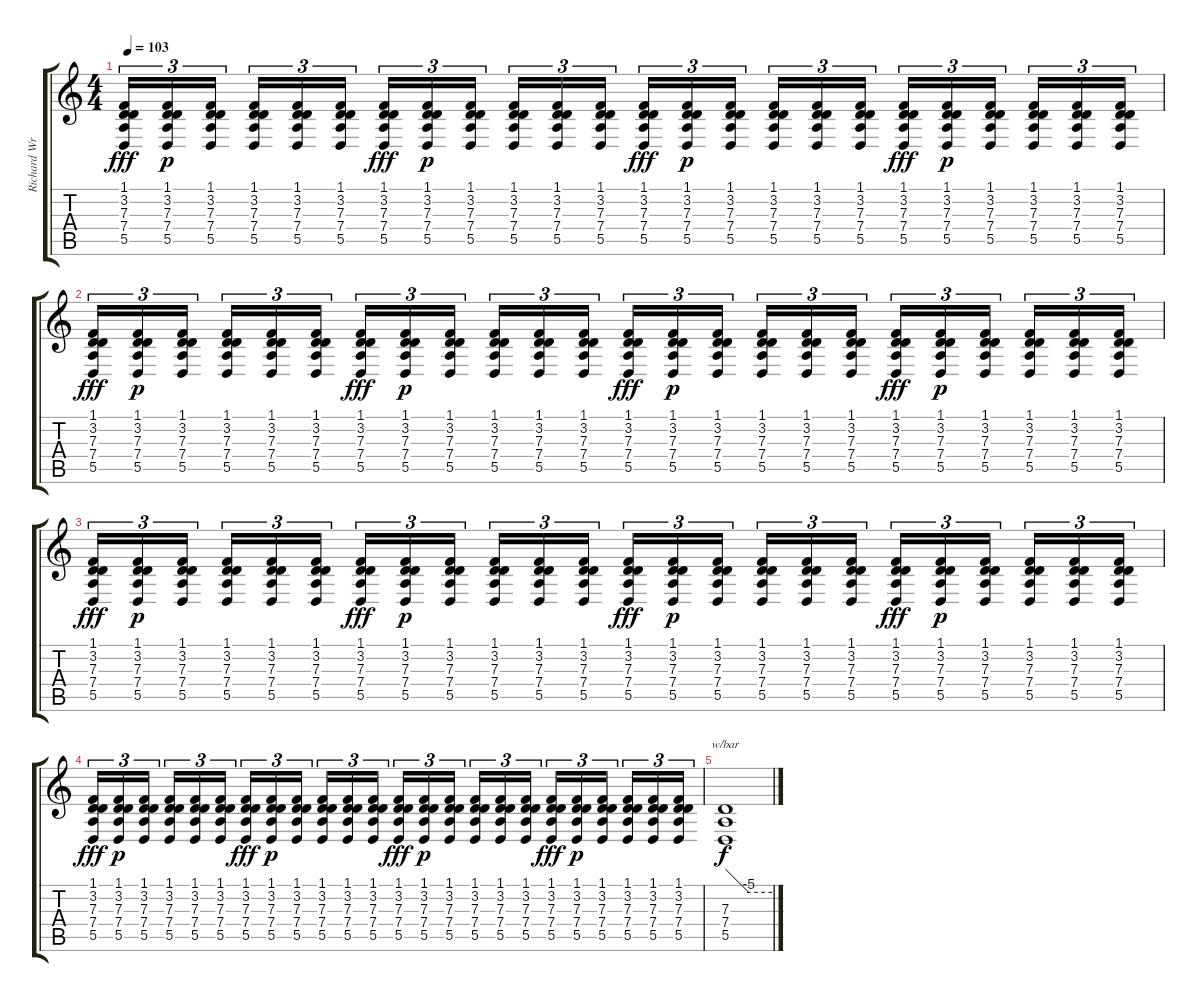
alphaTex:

\track ("Richard Wright" "Richard Wr") {instrument drawbarorgan}
\staff {score tabs}
\tuning (E4 B3 G3 D3 A2 E2) {hide}
\ts (4 4)
\tempo 103
\clef g2
\ks c
(1.1 3.2 7.3 7.4 5.5).16{tu (3 2) dy fff volume 15 instrument helicopter} (1.1 3.2 7.3 7.4 5.5).16{tu (3 2) dy p} (1.1 3.2 7.3 7.4 5.5).16{tu (3 2)} (1.1 3.2 7.3 7.4 5.5).16{tu (3 2)} (1.1 3.2 7.3 7.4 5.5).16{tu (3 2)} (1.1 3.2 7.3 7.4 5.5).16{tu (3 2)} (1.1 3.2 7.3 7.4 5.5).16{tu (3 2) dy fff} (1.1 3.2 7.3 7.4 5.5).16{tu (3 2) dy p} (1.1 3.2 7.3 7.4 5.5).16{tu (3 2)} (1.1 3.2 7.3 7.4 5.5).16{tu (3 2)} (1.1 3.2 7.3 7.4 5.5).16{tu (3 2)} (1.1 3.2 7.3 7.4 5.5).16{tu (3 2)} (1.1 3.2 7.3 7.4 5.5).16{tu (3 2) dy fff} (1.1 3.2 7.3 7.4 5.5).16{tu (3 2) dy p} (1.1 3.2 7.3 7.4 5.5).16{tu (3 2)} (1.1 3.2 7.3 7.4 5.5).16{tu (3 2)} (1.1 3.2 7.3 7.4 5.5).16{tu (3 2)} (1.1 3.2 7.3 7.4 5.5).16{tu (3 2)} (1.1 3.2 7.3 7.4 5.5).16{tu (3 2) dy fff} (1.1 3.2 7.3 7.4 5.5).16{tu (3 2) dy p} (1.1 3.2 7.3 7.4 5.5).16{tu (3 2)} (1.1 3.2 7.3 7.4 5.5).16{tu (3 2)} (1.1 3.2 7.3 7.4 5.5).16{tu (3 2)} (1.1 3.2 7.3 7.4 5.5).16{tu (3 2)} |
(1.1 3.2 7.3 7.4 5.5).16{tu (3 2) dy fff volume 16 instrument helicopter} (1.1 3.2 7.3 7.4 5.5).16{tu (3 2) dy p} (1.1 3.2 7.3 7.4 5.5).16{tu (3 2)} (1.1 3.2 7.3 7.4 5.5).16{tu (3 2)} (1.1 3.2 7.3 7.4 5.5).16{tu (3 2)} (1.1 3.2 7.3 7.4 5.5).16{tu (3 2)} (1.1 3.2 7.3 7.4 5.5).16{tu (3 2) dy fff} (1.1 3.2 7.3 7.4 5.5).16{tu (3 2) dy p} (1.1 3.2 7.3 7.4 5.5).16{tu (3 2)} (1.1 3.2 7.3 7.4 5.5).16{tu (3 2)} (1.1 3.2 7.3 7.4 5.5).16{tu (3 2)} (1.1 3.2 7.3 7.4 5.5).16{tu (3 2)} (1.1 3.2 7.3 7.4 5.5).16{tu (3 2) dy fff} (1.1 3.2 7.3 7.4 5.5).16{tu (3 2) dy p} (1.1 3.2 7.3 7.4 5.5).16{tu (3 2)} (1.1 3.2 7.3 7.4 5.5).16{tu (3 2)} (1.1 3.2 7.3 7.4 5.5).16{tu (3 2)} (1.1 3.2 7.3 7.4 5.5).16{tu (3 2)} (1.1 3.2 7.3 7.4 5.5).16{tu (3 2) dy fff} (1.1 3.2 7.3 7.4 5.5).16{tu (3 2) dy p} (1.1 3.2 7.3 7.4 5.5).16{tu (3 2)} (1.1 3.2 7.3 7.4 5.5).16{tu (3 2)} (1.1 3.2 7.3 7.4 5.5).16{tu (3 2)} (1.1 3.2 7.3 7.4 5.5).16{tu (3 2)} |
(1.1 3.2 7.3 7.4 5.5).16{tu (3 2) dy fff volume 16 instrument helicopter} (1.1 3.2 7.3 7.4 5.5).16{tu (3 2) dy p} (1.1 3.2 7.3 7.4 5.5).16{tu (3 2)} (1.1 3.2 7.3 7.4 5.5).16{tu (3 2)} (1.1 3.2 7.3 7.4 5.5).16{tu (3 2)} (1.1 3.2 7.3 7.4 5.5).16{tu (3 2)} (1.1 3.2 7.3 7.4 5.5).16{tu (3 2) dy fff} (1.1 3.2 7.3 7.4 5.5).16{tu (3 2) dy p} (1.1 3.2 7.3 7.4 5.5).16{tu (3 2)} (1.1 3.2 7.3 7.4 5.5).16{tu (3 2)} (1.1 3.2 7.3 7.4 5.5).16{tu (3 2)} (1.1 3.2 7.3 7.4 5.5).16{tu (3 2)} (1.1 3.2 7.3 7.4 5.5).16{tu (3 2) dy fff} (1.1 3.2 7.3 7.4 5.5).16{tu (3 2) dy p} (1.1 3.2 7.3 7.4 5.5).16{tu (3 2)} (1.1 3.2 7.3 7.4 5.5).16{tu (3 2)} (1.1 3.2 7.3 7.4 5.5).16{tu (3 2)} (1.1 3.2 7.3 7.4 5.5).16{tu (3 2)} (1.1 3.2 7.3 7.4 5.5).16{tu (3 2) dy fff} (1.1 3.2 7.3 7.4 5.5).16{tu (3 2) dy p} (1.1 3.2 7.3 7.4 5.5).16{tu (3 2)} (1.1 3.2 7.3 7.4 5.5).16{tu (3 2)} (1.1 3.2 7.3 7.4 5.5).16{tu (3 2)} (1.1 3.2 7.3 7.4 5.5).16{tu (3 2)} |
(1.1 3.2 7.3 7.4 5.5).16{tu (3 2) dy fff volume 16 instrument helicopter} (1.1 3.2 7.3 7.4 5.5).16{tu (3 2) dy p} (1.1 3.2 7.3 7.4 5.5).16{tu (3 2)} (1.1 3.2 7.3 7.4 5.5).16{tu (3 2)} (1.1 3.2 7.3 7.4 5.5).16{tu (3 2)} (1.1 3.2 7.3 7.4 5.5).16{tu (3 2)} (1.1 3.2 7.3 7.4 5.5).16{tu (3 2) dy fff} (1.1 3.2 7.3 7.4 5.5).16{tu (3 2) dy p} (1.1 3.2 7.3 7.4 5.5).16{tu (3 2)} (1.1 3.2 7.3 7.4 5.5).16{tu (3 2)} (1.1 3.2 7.3 7.4 5.5).16{tu (3 2)} (1.1 3.2 7.3 7.4 5.5).16{tu (3 2)} (1.1 3.2 7.3 7.4 5.5).16{tu (3 2) dy fff} (1.1 3.2 7.3 7.4 5.5).16{tu (3 2) dy p} (1.1 3.2 7.3 7.4 5.5).16{tu (3 2)} (1.1 3.2 7.3 7.4 5.5).16{tu (3 2)} (1.1 3.2 7.3 7.4 5.5).16{tu (3 2)} (1.1 3.2 7.3 7.4 5.5).16{tu (3 2)} (1.1 3.2 7.3 7.4 5.5).16{tu (3 2) dy fff} (1.1 3.2 7.3 7.4 5.5).16{tu (3 2) dy p} (1.1 3.2 7.3 7.4 5.5).16{tu (3 2)} (1.1 3.2 7.3 7.4 5.5).16{tu (3 2)} (1.1 3.2 7.3 7.4 5.5).16{tu (3 2)} (1.1 3.2 7.3 7.4 5.5).16{tu (3 2)} |
(7.3 7.4 5.5).1{tbe (custom default 0 0 30 -20 60 -20) dy f instrument drawbarorgan}
